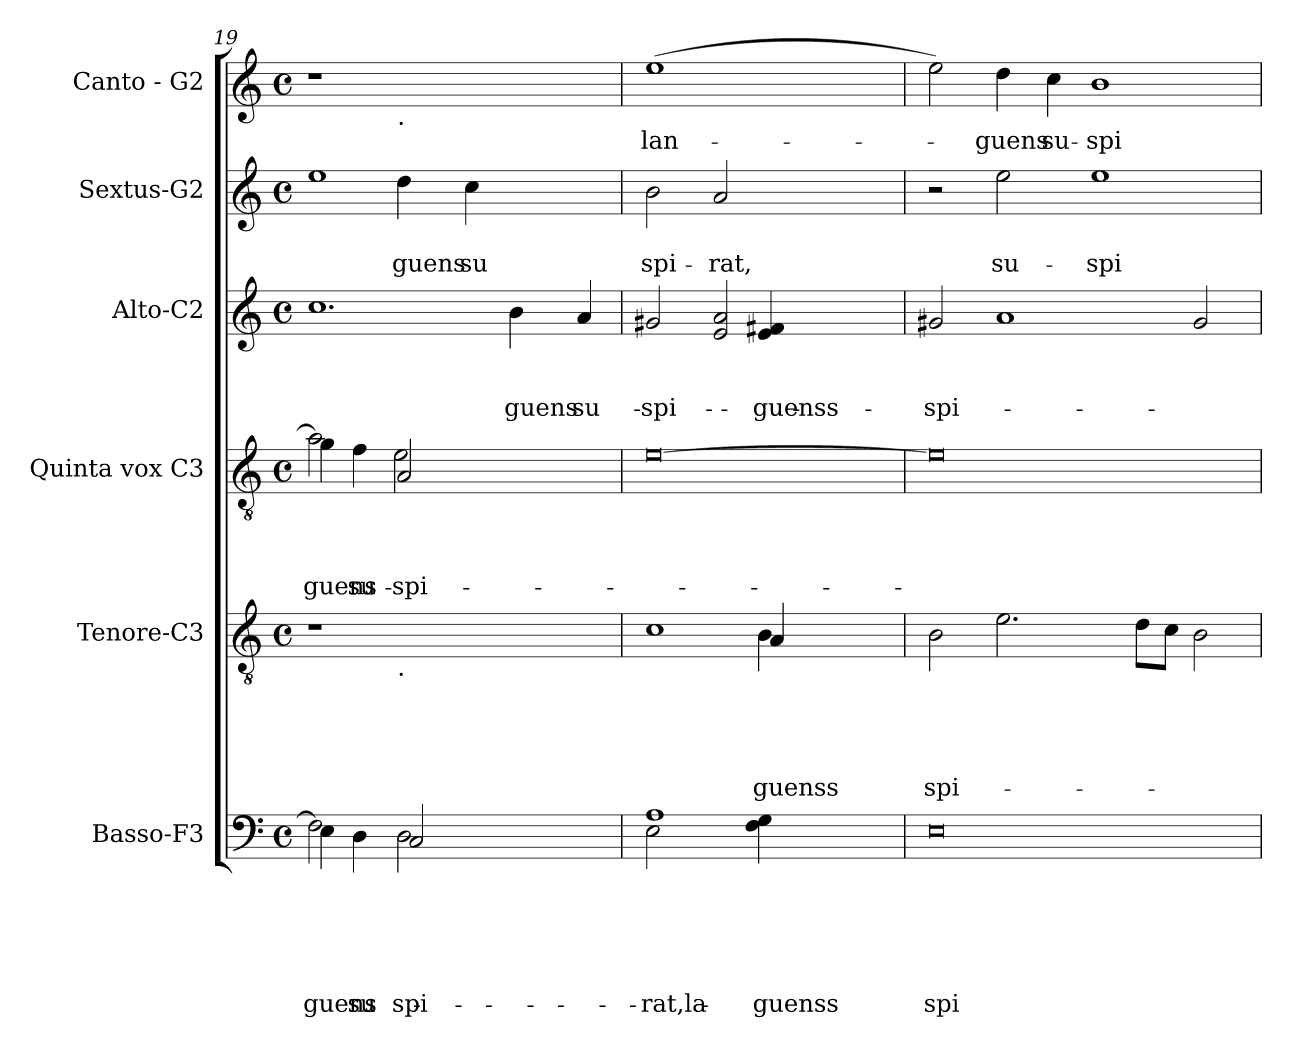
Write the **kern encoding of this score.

**kern	**text	**text	**text	**text	**text	**text	**kern	**text	**text	**text	**text	**text	**kern	**text	**text	**text	**text	**kern	**text	**text	**text	**kern	**text	**text	**kern	**text
*part6	*part6	*part6	*part6	*part6	*part6	*part6	*part5	*part5	*part5	*part5	*part5	*part5	*part4	*part4	*part4	*part4	*part4	*part3	*part3	*part3	*part3	*part2	*part2	*part2	*part1	*part1
*staff6	*staff6	*staff6	*staff6	*staff6	*staff6	*staff6	*staff5	*staff5	*staff5	*staff5	*staff5	*staff5	*staff4	*staff4	*staff4	*staff4	*staff4	*staff3	*staff3	*staff3	*staff3	*staff2	*staff2	*staff2	*staff1	*staff1
*I"Basso-F3	*	*	*	*	*	*	*I"Tenore-C3	*	*	*	*	*	*I"Quinta vox C3	*	*	*	*	*I"Alto-C2	*	*	*	*I"Sextus-G2	*	*	*I"Canto - G2	*
*clefF4	*	*	*	*	*	*	*clefGv2	*	*	*	*	*	*clefGv2	*	*	*	*	*clefG2	*	*	*	*clefG2	*	*	*clefG2	*
*k[]	*	*	*	*	*	*	*k[]	*	*	*	*	*	*k[]	*	*	*	*	*k[]	*	*	*	*k[]	*	*	*k[]	*
*C:	*	*	*	*	*	*	*C:	*	*	*	*	*	*C:	*	*	*	*	*C:	*	*	*	*C:	*	*	*C:	*
*M4/4	*	*	*	*	*	*	*M4/4	*	*	*	*	*	*M4/4	*	*	*	*	*M4/4	*	*	*	*M4/4	*	*	*M4/4	*
*met(c)	*	*	*	*	*	*	*met(c)	*	*	*	*	*	*met(c)	*	*	*	*	*met(c)	*	*	*	*met(c)	*	*	*met(c)	*
=19	=19	=19	=19	=19	=19	=19	=19	=19	=19	=19	=19	=19	=19	=19	=19	=19	=19	=19	=19	=19	=19	=19	=19	=19	=19	=19
*^	*	*	*	*	*	*	*	*	*	*	*	*	*	*	*	*	*	*	*	*	*	*	*	*	*	*
!	!	!	!	!	!	!	!LO:LY:b	!	!	!	!	!	!	!	!	!	!	!LO:LY:b	!	!	!	!	!	!	!	!	!
*	*	*	*	*	*	*	*	*^	*	*	*	*	*	*^	*	*	*	*	*^	*	*	*	*^	*	*	*^	*
2F\]	4E\	.	.	.	.	.	-guens	1r	2ryy	.	.	.	.	.	2a\]	4g\	.	.	.	-guens	1.cc	1ryy	.	.	.	1ee	2ryy	.	.	1r	2ryy	.
!	!	!	!	!	!	!	!LO:LY:b	!	!	!	!	!	!	!	!	!	!	!	!	!LO:LY:b	!	!	!	!	!	!	!	!	!	!	!	!
.	4D\	.	.	.	.	.	su-	.	.	.	.	.	.	.	.	4f\	.	.	.	su-	.	.	.	.	.	.	.	.	.	.	.	.
!	!	!	!	!	!	!	!	!	!	!	!	!	!	!	!	!	!	!	!	!	!	!	!	!	!	!	!	!	!	!	!LO:TX:b:t=.	!
!	!	!	!	!	!	!	!	!	!LO:TX:b:t=.	!	!	!	!	!	!	!	!	!	!	!	!	!	!	!	!	!	!	!	!	!	!	!
!	!	!	!	!	!	!	!LO:LY:b	!	!	!	!	!	!	!	!	!	!	!	!	!LO:LY:b	!	!	!	!	!	!	!	!	!LO:LY:b	!	!	!
2D\	2C/	.	.	.	.	.	-spi-	.	1ryy	.	.	.	.	.	2A/	2e\	.	.	.	-spi-	.	.	.	.	.	.	4dd\	.	-guens	.	1ryy	.
!	!	!	!	!	!	!	!	!	!	!	!	!	!	!	!	!	!	!	!	!	!	!	!	!	!	!	!	!	!LO:LY:b	!	!	!
.	.	.	.	.	.	.	.	.	.	.	.	.	.	.	.	.	.	.	.	.	.	.	.	.	.	.	4cc\	.	su-	.	.	.
!	!	!	!	!	!	!	!	!	!	!	!	!	!	!	!	!	!	!	!	!	!	!	!	!	!LO:LY:b	!	!	!	!	!	!	!
2ryy	2ryy	.	.	.	.	.	.	2ryy	.	.	.	.	.	.	2ryy	2ryy	.	.	.	.	.	4b\	.	.	guens	2ryy	2ryy	.	.	2ryy	.	.
!	!	!	!	!	!	!	!	!	!	!	!	!	!	!	!	!	!	!	!	!	!	!	!	!	!LO:LY:b	!	!	!	!	!	!	!
.	.	.	.	.	.	.	.	.	.	.	.	.	.	.	.	.	.	.	.	.	.	4a/	.	.	su-	.	.	.	.	.	.	.
*	*	*	*	*	*	*	*	*	*	*	*	*	*	*	*v	*v	*	*	*	*	*	*	*	*	*	*v	*v	*	*	*	*	*
=20	=20	=20	=20	=20	=20	=20	=20	=20	=20	=20	=20	=20	=20	=20	=20	=20	=20	=20	=20	=20	=20	=20	=20	=20	=20	=20	=20	=20	=20	=20
!	!	!	!	!	!	!	!LO:LY:b	!	!	!	!	!	!	!	!	!	!	!	!	!	!	!	!	!LO:LY:b	!	!	!LO:LY:b	!	!	!LO:LY:b
*	*	*	*	*	*	*	*	*	*^	*	*	*	*	*	*	*	*	*	*	*	*	*	*	*	*	*	*	*v	*v	*
1A	2E\	.	.	.	.	.	-rat,la	1c	2.ryy	2.ryy	.	.	.	.	.	[>0e	.	.	.	.	2g#X/	2.ryy	.	.	-spi-	2b\	.	-spi-	(>1ee	lan-
!	!	!	!	!	!	!	!	!	!	!	!	!	!	!	!	!	!	!	!	!	!	!	!	!	!	!	!	!LO:LY:b	!	!
.	4ryy	.	.	.	.	.	.	.	.	.	.	.	.	.	.	.	.	.	.	.	2e/ 2a/	.	.	.	.	2a/	.	-rat,	.	.
!	!	!	!	!	!	!	!LO:LY:b	!	!	!	!	!	!	!	!LO:LY:b	!	!	!	!	!	!	!	!	!	!LO:LY:b	!	!	!	!	!
.	4F\ 4G\	.	.	.	.	.	guenss	.	4B\	4A/	.	.	.	.	-guenss	.	.	.	.	.	.	4e/ 4f#X/	.	.	-guenss	.	.	.	.	.
1ryy	1ryy	.	.	.	.	.	.	1ryy	1ryy	1ryy	.	.	.	.	.	.	.	.	.	.	1ryy	1ryy	.	.	.	1ryy	.	.	1ryy	.
=21	=21	=21	=21	=21	=21	=21	=21	=21	=21	=21	=21	=21	=21	=21	=21	=21	=21	=21	=21	=21	=21	=21	=21	=21	=21	=21	=21	=21	=21	=21
!	!	!	!	!	!	!	!LO:LY:b	!	!	!	!	!	!	!	!LO:LY:b	!	!	!	!	!	!	!	!	!	!LO:LY:b	!	!	!	!	!
*v	*v	*	*	*	*	*	*	*	*	*	*	*	*	*	*	*	*	*	*	*	*v	*v	*	*	*	*	*	*	*	*
*	*	*	*	*	*	*	*v	*v	*v	*	*	*	*	*	*	*	*	*	*	*	*	*	*	*	*	*	*	*
0E	.	.	.	.	.	spi-	2B\	.	.	.	.	spi-	0e]	.	.	.	.	2g#X/	.	.	spi-	2r	.	.	2ee\)	.
!	!	!	!	!	!	!	!	!	!	!	!	!	!	!	!	!	!	!	!	!	!	!	!	!LO:LY:b	!	!LO:LY:b
.	.	.	.	.	.	.	2.e\	.	.	.	.	.	.	.	.	.	.	1a	.	.	.	2ee\	.	su-	4dd\	-guens
!	!	!	!	!	!	!	!	!	!	!	!	!	!	!	!	!	!	!	!	!	!	!	!	!	!	!LO:LY:b
.	.	.	.	.	.	.	.	.	.	.	.	.	.	.	.	.	.	.	.	.	.	.	.	.	4cc\	su-
!	!	!	!	!	!	!	!	!	!	!	!	!	!	!	!	!	!	!	!	!	!	!	!	!LO:LY:b	!	!LO:LY:b
.	.	.	.	.	.	.	.	.	.	.	.	.	.	.	.	.	.	.	.	.	.	1ee	.	-spi-	1b	-spi-
.	.	.	.	.	.	.	8d\L	.	.	.	.	.	.	.	.	.	.	.	.	.	.	.	.	.	.	.
.	.	.	.	.	.	.	8c\J	.	.	.	.	.	.	.	.	.	.	.	.	.	.	.	.	.	.	.
.	.	.	.	.	.	.	2B\	.	.	.	.	.	.	.	.	.	.	2g#/	.	.	.	.	.	.	.	.
=	=	=	=	=	=	=	=	=	=	=	=	=	=	=	=	=	=	=	=	=	=	=	=	=	=	=
*-	*-	*-	*-	*-	*-	*-	*-	*-	*-	*-	*-	*-	*-	*-	*-	*-	*-	*-	*-	*-	*-	*-	*-	*-	*-	*-
